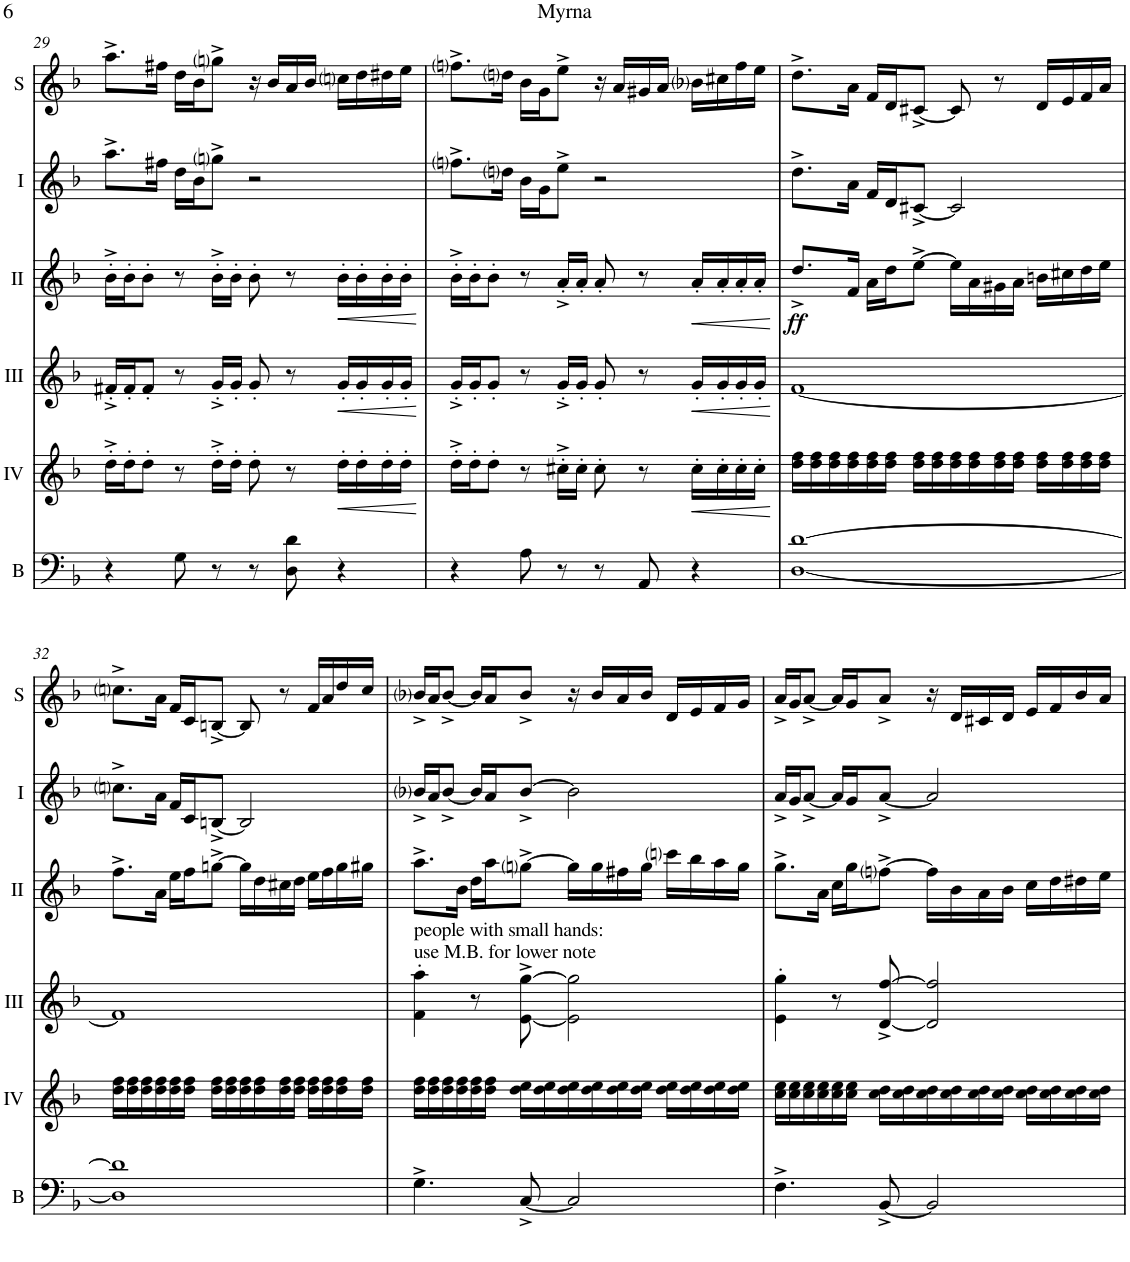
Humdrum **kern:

**kern	**kern	**dynam	**kern	**dynam	**kern	**dynam	**kern	**kern
*part6	*part5	*part5	*part4	*part4	*part3	*part3	*part2	*part1
*staff6	*staff5	*staff5	*staff4	*staff4	*staff3	*staff3	*staff2	*staff1
*I"Bass	*I"Acc. 4	*	*I"Acc. 3	*	*I"Acc. 2	*	*I"Acc. 1	*I"Solo
*I'B	*	*	*	*	*	*	*	*I'S
!!LO:PB:g=z
*clefF4	*clefG2	*	*clefG2	*	*clefG2	*	*clefG2	*clefG2
*Trd7c12	*Trd7c12	*	*	*	*	*	*Trd7c12	*
*k[b-]	*k[b-]	*	*k[b-]	*	*k[b-]	*	*k[b-]	*k[b-]
*M4/4	*M4/4	*	*M4/4	*	*M4/4	*	*M4/4	*M4/4
=29	=29	=29	=29	=29	=29	=29	=29	=29
4r	16dd'^\LL	.	16f#X'^/LL	.	16b-'^\LL	.	8.aa^\L	8.aa^\L
.	16dd'\J	.	16f#'/J	.	16b-'\J	.	.	.
.	8dd'\J	.	8f#'/J	.	8b-'\J	.	.	.
.	.	.	.	.	.	.	16ff#X\Jk	16ff#X\Jk
8G\	8r	.	8r	.	8r	.	16dd\LL	16dd\LL
.	.	.	.	.	.	.	16b-\J	16b-\J
8r	16dd'^\LL	.	16g'^/LL	.	16b-'^\LL	.	8ggni^\J	8ggni^\J
.	16dd'\JJ	.	16g'/JJ	.	16b-'\JJ	.	.	.
8r	8dd'\	.	8g'/	.	8b-'\	.	2r	16r
.	.	.	.	.	.	.	.	16b-/LL
8D\ 8d\	8r	.	8r	.	8r	.	.	16a/
.	.	.	.	.	.	.	.	16b-/JJ
!	!	!LO:HP:b	!	!LO:HP:b	!	!LO:HP:b	!	!
4r	16dd'\LL	<	16g'/LL	<	16b-'\LL	<	.	16ccni\LL
.	16dd'\	.	16g'/	.	16b-'\	.	.	16dd\
.	16dd'\	.	16g'/	.	16b-'\	.	.	16dd#X\
.	16dd'\JJ	.	16g'/JJ	.	16b-'\JJ	.	.	16ee\JJ
.	.	[	.	[	.	[	.	.
=30	=30	=30	=30	=30	=30	=30	=30	=30
4r	16dd'^\LL	.	16g'^/LL	.	16b-'^\LL	.	8.ffni^\L	8.ffni^\L
.	16dd'\J	.	16g'/J	.	16b-'\J	.	.	.
.	8dd'\J	.	8g'/J	.	8b-'\J	.	.	.
.	.	.	.	.	.	.	16ddni\Jk	16ddni\Jk
8A\	8r	.	8r	.	8r	.	16b-\LL	16b-\LL
.	.	.	.	.	.	.	16g\J	16g\J
8r	16cc#X'^\LL	.	16g'^/LL	.	16a'^/LL	.	8ee^\J	8ee^\J
.	16cc#'\JJ	.	16g'/JJ	.	16a'/JJ	.	.	.
8r	8cc#'\	.	8g'/	.	8a'/	.	2r	16r
.	.	.	.	.	.	.	.	16a/LL
8AA/	8r	.	8r	.	8r	.	.	16g#X/
.	.	.	.	.	.	.	.	16a/JJ
!	!	!LO:HP:b	!	!LO:HP:b	!	!LO:HP:b	!	!
4r	16cc#'\LL	<	16g'/LL	<	16a'/LL	<	.	16b-i\LL
.	16cc#'\	.	16g'/	.	16a'/	.	.	16cc#X\
.	16cc#'\	.	16g'/	.	16a'/	.	.	16ff\
.	16cc#'\JJ	.	16g'/JJ	.	16a'/JJ	.	.	16ee\JJ
.	.	[	.	[	.	[	.	.
=31	=31	=31	=31	=31	=31	=31	=31	=31
!	!	!	!	!	!	!LO:DY:b	!	!
[1D [1d	16dd\ 16ff\LL	.	[1f	.	8.dd^/L	ff	8.dd^\L	8.dd^\L
.	16dd\ 16ff\	.	.	.	.	.	.	.
.	16dd\ 16ff\	.	.	.	.	.	.	.
.	16dd\ 16ff\	.	.	.	16f/Jk	.	16a\Jk	16a\Jk
.	16dd\ 16ff\	.	.	.	16a\LL	.	16f/LL	16f/LL
.	16dd\ 16ff\JJ	.	.	.	16dd\J	.	16d/J	16d/J
.	16dd\ 16ff\LL	.	.	.	[8ee^\J	.	[8c#X^/J	[8c#X^/J
.	16dd\ 16ff\	.	.	.	.	.	.	.
.	16dd\ 16ff\	.	.	.	16ee\LL]	.	2c#/]	8c#/]
.	16dd\ 16ff\	.	.	.	16a\	.	.	.
.	16dd\ 16ff\	.	.	.	16g#X\	.	.	8r
.	16dd\ 16ff\JJ	.	.	.	16a\JJ	.	.	.
.	16dd\ 16ff\LL	.	.	.	16bn\LL	.	.	16d/LL
.	16dd\ 16ff\	.	.	.	16cc#X\	.	.	16e/
.	16dd\ 16ff\	.	.	.	16dd\	.	.	16f/
.	16dd\ 16ff\JJ	.	.	.	16ee\JJ	.	.	16a/JJ
!!LO:LB:g=z
=32	=32	=32	=32	=32	=32	=32	=32	=32
1D] 1d]	16dd\ 16ff\LL	.	1f]	.	8.ff^\L	.	8.ccni^\L	8.ccni^\L
.	16dd\ 16ff\	.	.	.	.	.	.	.
.	16dd\ 16ff\	.	.	.	.	.	.	.
.	16dd\ 16ff\	.	.	.	16a\Jk	.	16a\Jk	16a\Jk
.	16dd\ 16ff\	.	.	.	16ee\LL	.	16f/LL	16f/LL
.	16dd\ 16ff\JJ	.	.	.	16ff\J	.	16c/J	16c/J
.	16dd\ 16ff\LL	.	.	.	[8ggn^\J	.	[8Bn^/J	[8Bn^/J
.	16dd\ 16ff\	.	.	.	.	.	.	.
.	16dd\ 16ff\	.	.	.	16gg\LL]	.	2B/]	8B/]
.	16dd\ 16ff\	.	.	.	16dd\	.	.	.
.	16dd\ 16ff\	.	.	.	16cc#X\	.	.	8r
.	16dd\ 16ff\JJ	.	.	.	16dd\JJ	.	.	.
.	16dd\ 16ff\LL	.	.	.	16ee\LL	.	.	16f/LL
.	16dd\ 16ff\	.	.	.	16ff\	.	.	16a/
.	16dd\ 16ff\	.	.	.	16gg\	.	.	16dd/
.	16dd\ 16ff\JJ	.	.	.	16gg#X\JJ	.	.	16cc/JJ
=33	=33	=33	=33	=33	=33	=33	=33	=33
!	!	!	!LO:TX:a:t=people with small hands&colon;	!	!	!	!	!
!	!	!	!LO:TX:a:t=use M.B. for lower note	!	!	!	!	!
4.G^\	16dd\ 16ff\LL	.	4f\' 4aa\'	.	8.aa^\L	.	16b-i^/LL	16b-i^/LL
.	16dd\ 16ff\	.	.	.	.	.	16a/J	16a/J
.	16dd\ 16ff\	.	.	.	.	.	[8b-^/J	[8b-^/J
.	16dd\ 16ff\	.	.	.	16b-\Jk	.	.	.
.	16dd\ 16ff\	.	8r	.	16dd\LL	.	16b-/LL]	16b-/LL]
.	16dd\ 16ff\JJ	.	.	.	16aa\J	.	16a/J	16a/J
[8C^/	16dd\ 16ee\LL	.	[8e\^ [8gg\^	.	[8ggni^\J	.	[8b-^/J	8b-^/J
.	16dd\ 16ee\	.	.	.	.	.	.	.
2C/]	16dd\ 16ee\	.	2e\] 2gg\]	.	16gg\LL]	.	2b-\]	16r
.	16dd\ 16ee\	.	.	.	16gg\	.	.	16b-/LL
.	16dd\ 16ee\	.	.	.	16ff#X\	.	.	16a/
.	16dd\ 16ee\JJ	.	.	.	16gg\JJ	.	.	16b-/JJ
.	16dd\ 16ee\LL	.	.	.	16cccni\LL	.	.	16d/LL
.	16dd\ 16ee\	.	.	.	16bb-\	.	.	16e/
.	16dd\ 16ee\	.	.	.	16aa\	.	.	16f/
.	16dd\ 16ee\JJ	.	.	.	16gg\JJ	.	.	16g/JJ
=34	=34	=34	=34	=34	=34	=34	=34	=34
4.F^\	16ccni\ 16ee\LL	.	4e\' 4gg\'	.	8.gg^\L	.	16a^/LL	16a^/LL
.	16cc\ 16ee\	.	.	.	.	.	16g/J	16g/J
.	16cc\ 16ee\	.	.	.	.	.	[8a^/J	[8a^/J
.	16cc\ 16ee\	.	.	.	16a\Jk	.	.	.
.	16cc\ 16ee\	.	8r	.	16cc\LL	.	16a/LL]	16a/LL]
.	16cc\ 16ee\JJ	.	.	.	16gg\J	.	16g/J	16g/J
[8BB-^/	16cc\ 16dd\LL	.	[8d/^ [8ff/^	.	[8ffni^\J	.	[8a^/J	8a^/J
.	16cc\ 16dd\	.	.	.	.	.	.	.
2BB-/]	16cc\ 16dd\	.	2d/] 2ff/]	.	16ff\LL]	.	2a/]	16r
.	16cc\ 16dd\	.	.	.	16b-\	.	.	16d/LL
.	16cc\ 16dd\	.	.	.	16a\	.	.	16c#X/
.	16cc\ 16dd\JJ	.	.	.	16b-\JJ	.	.	16d/JJ
.	16cc\ 16dd\LL	.	.	.	16cc\LL	.	.	16e/LL
.	16cc\ 16dd\	.	.	.	16dd\	.	.	16f/
.	16cc\ 16dd\	.	.	.	16dd#X\	.	.	16b-/
.	16cc\ 16dd\JJ	.	.	.	16ee\JJ	.	.	16a/JJ
=	=	=	=	=	=	=	=	=
*-	*-	*-	*-	*-	*-	*-	*-	*-
